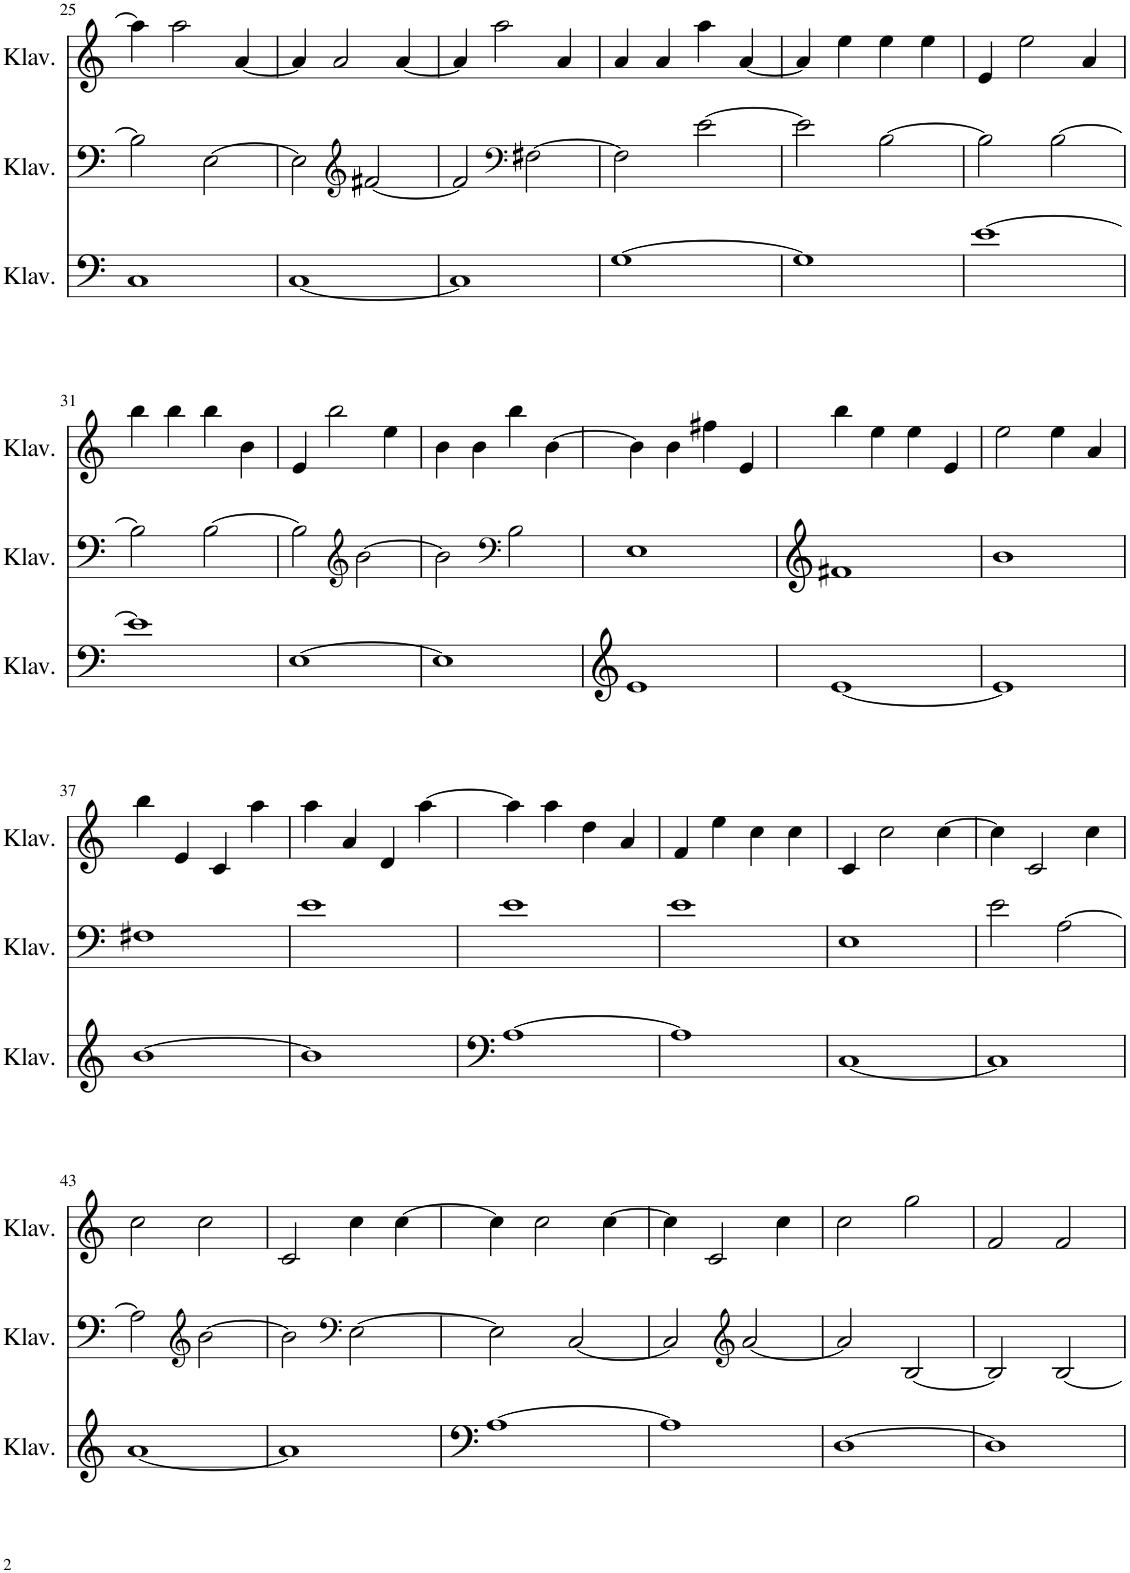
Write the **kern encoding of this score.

**kern	**kern	**kern
*part3	*part2	*part1
*staff3	*staff2	*staff1
*I"Klavier	*I"Klavier	*I"Klavier
*I'Klav.	*I'Klav.	*I'Klav.
!!LO:PB:g=z
*clefG2	*clefF4	*clefG2
*k[]	*k[]	*k[]
*M4/4	*M4/4	*M4/4
=25	=25	=25
1C	2B\]	4aa\]
.	.	2aa\
.	[2E\	.
.	.	[4a/
=26	=26	=26
[1C	2E\]	4a/]
.	.	2a/
*	*clefG2	*
.	[2f#X/	.
.	.	[4a/
=27	=27	=27
1C]	2f#/]	4a/]
.	.	2aa\
*	*clefF4	*
.	[2F#X\	.
.	.	4a/
=28	=28	=28
[1G	2F#\]	4a/
.	.	4a/
.	[2e\	4aa\
.	.	[4a/
=29	=29	=29
1G]	2e\]	4a/]
.	.	4ee\
.	[2B\	4ee\
.	.	4ee\
=30	=30	=30
[1e	2B\]	4e/
.	.	2ee\
.	[2B\	.
.	.	4a/
!!LO:LB:g=z
=31	=31	=31
1e]	2B\]	4bb\
.	.	4bb\
.	[2B\	4bb\
.	.	4b\
=32	=32	=32
[1E	2B\]	4e/
.	.	2bb\
*	*clefG2	*
.	[2b\	.
.	.	4ee\
=33	=33	=33
1E]	2b\]	4b\
.	.	4b\
*	*clefF4	*
.	2B\	4bb\
.	.	[4b\
=34	=34	=34
1e	1E	4b\]
.	.	4b\
.	.	4ff#X\
.	.	4e/
=35	=35	=35
[1e	1f#X	4bb\
.	.	4ee\
.	.	4ee\
.	.	4e/
=36	=36	=36
1e]	1b	2ee\
.	.	4ee\
.	.	4a/
!!LO:LB:g=z
=37	=37	=37
[1b	1F#X	4bb\
.	.	4e/
.	.	4c/
.	.	4aa\
=38	=38	=38
1b]	1e	4aa\
.	.	4a/
.	.	4d/
.	.	[4aa\
=39	=39	=39
[1A	1e	4aa\]
.	.	4aa\
.	.	4dd\
.	.	4a/
=40	=40	=40
1A]	1e	4f/
.	.	4ee\
.	.	4cc\
.	.	4cc\
=41	=41	=41
[1C	1E	4c/
.	.	2cc\
.	.	[4cc\
=42	=42	=42
1C]	2e\	4cc\]
.	.	2c/
.	[2A\	.
.	.	4cc\
!!LO:LB:g=z
=43	=43	=43
[1a	2A\]	2cc\
*	*clefG2	*
.	[2b\	2cc\
=44	=44	=44
1a]	2b\]	2c/
*	*clefF4	*
.	[2E\	4cc\
.	.	[4cc\
=45	=45	=45
[1A	2E\]	4cc\]
.	.	2cc\
.	[2C/	.
.	.	[4cc\
=46	=46	=46
1A]	2C/]	4cc\]
.	.	2c/
*	*clefG2	*
.	[2a/	.
.	.	4cc\
=47	=47	=47
[1D	2a/]	2cc\
.	[2B/	2gg\
=48	=48	=48
1D]	2B/]	2f/
.	[2B/	2f/
=	=	=
*-	*-	*-
